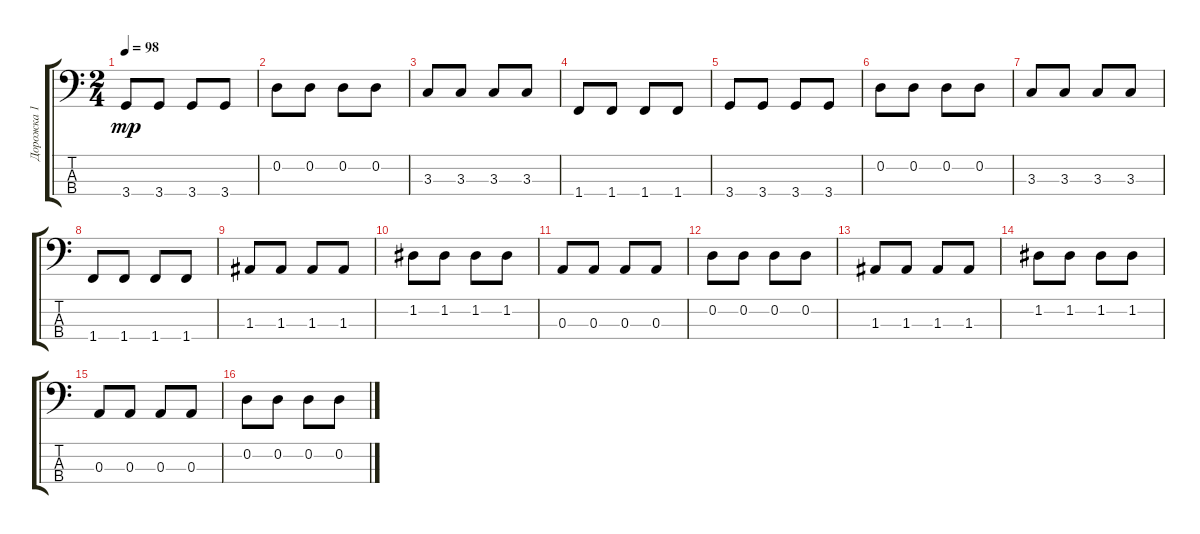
\track ("Дорожка 1" "Дорожка 1") {instrument acousticbass}
\staff {score tabs}
\tuning (G2 D2 A1 E1) {hide}
\ts (2 4)
\tempo 98
\clef f4
\ks c
3.4.8{dy mp} 3.4.8 3.4.8 3.4.8 |
0.2.8 0.2.8 0.2.8 0.2.8 |
3.3.8 3.3.8 3.3.8 3.3.8 |
1.4.8 1.4.8 1.4.8 1.4.8 |
3.4.8 3.4.8 3.4.8 3.4.8 |
0.2.8 0.2.8 0.2.8 0.2.8 |
3.3.8 3.3.8 3.3.8 3.3.8 |
1.4.8 1.4.8 1.4.8 1.4.8 |
1.3.8 1.3.8 1.3.8 1.3.8 |
1.2.8 1.2.8 1.2.8 1.2.8 |
0.3.8 0.3.8 0.3.8 0.3.8 |
0.2.8 0.2.8 0.2.8 0.2.8 |
1.3.8 1.3.8 1.3.8 1.3.8 |
1.2.8 1.2.8 1.2.8 1.2.8 |
0.3.8 0.3.8 0.3.8 0.3.8 |
0.2.8 0.2.8 0.2.8 0.2.8
